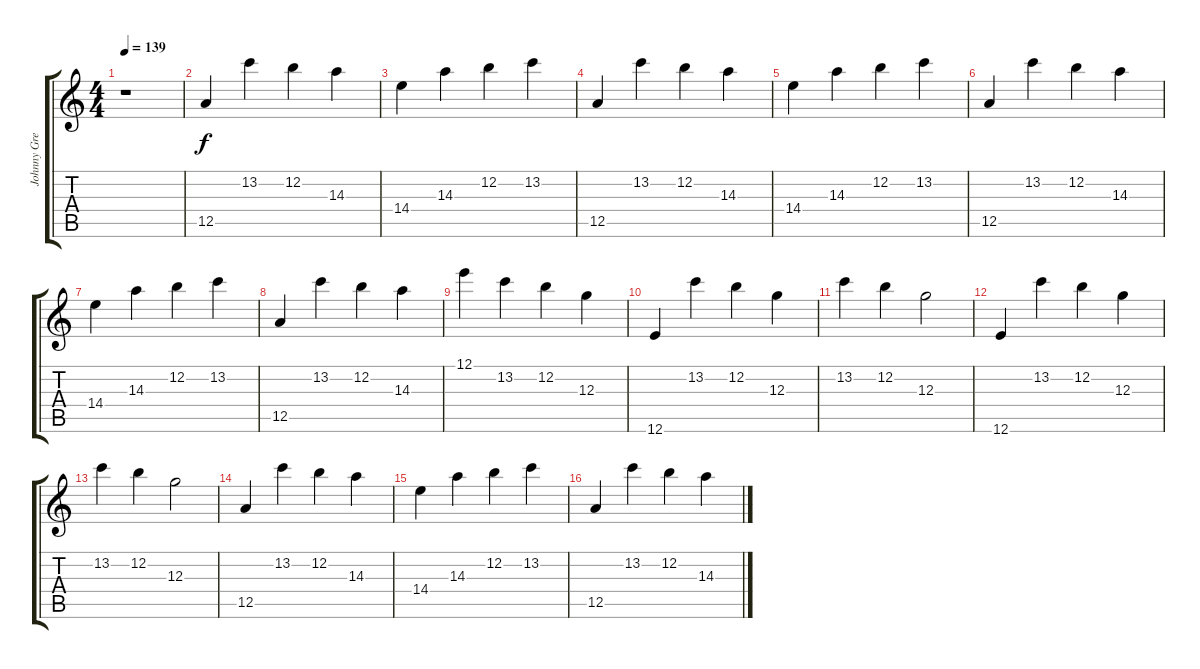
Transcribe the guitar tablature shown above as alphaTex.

\track ("Johnny Greenwood - Electric Guitar" "Johnny Gre") {instrument electricguitarjazz}
\staff {score tabs}
\tuning (E4 B3 G3 D3 A2 E2) {hide}
\ts (4 4)
\tempo 139
\clef g2
\ks c
r.1{dy f} |
12.5.4 13.2.4 12.2.4 14.3.4 |
14.4.4 14.3.4 12.2.4 13.2.4 |
12.5.4 13.2.4 12.2.4 14.3.4 |
14.4.4 14.3.4 12.2.4 13.2.4 |
12.5.4 13.2.4 12.2.4 14.3.4 |
14.4.4 14.3.4 12.2.4 13.2.4 |
12.5.4 13.2.4 12.2.4 14.3.4 |
12.1.4 13.2.4 12.2.4 12.3.4 |
12.6.4 13.2.4 12.2.4 12.3.4 |
13.2.4 12.2.4 12.3.2 |
12.6.4 13.2.4 12.2.4 12.3.4 |
13.2.4 12.2.4 12.3.2 |
12.5.4 13.2.4 12.2.4 14.3.4 |
14.4.4 14.3.4 12.2.4 13.2.4 |
12.5.4 13.2.4 12.2.4 14.3.4
